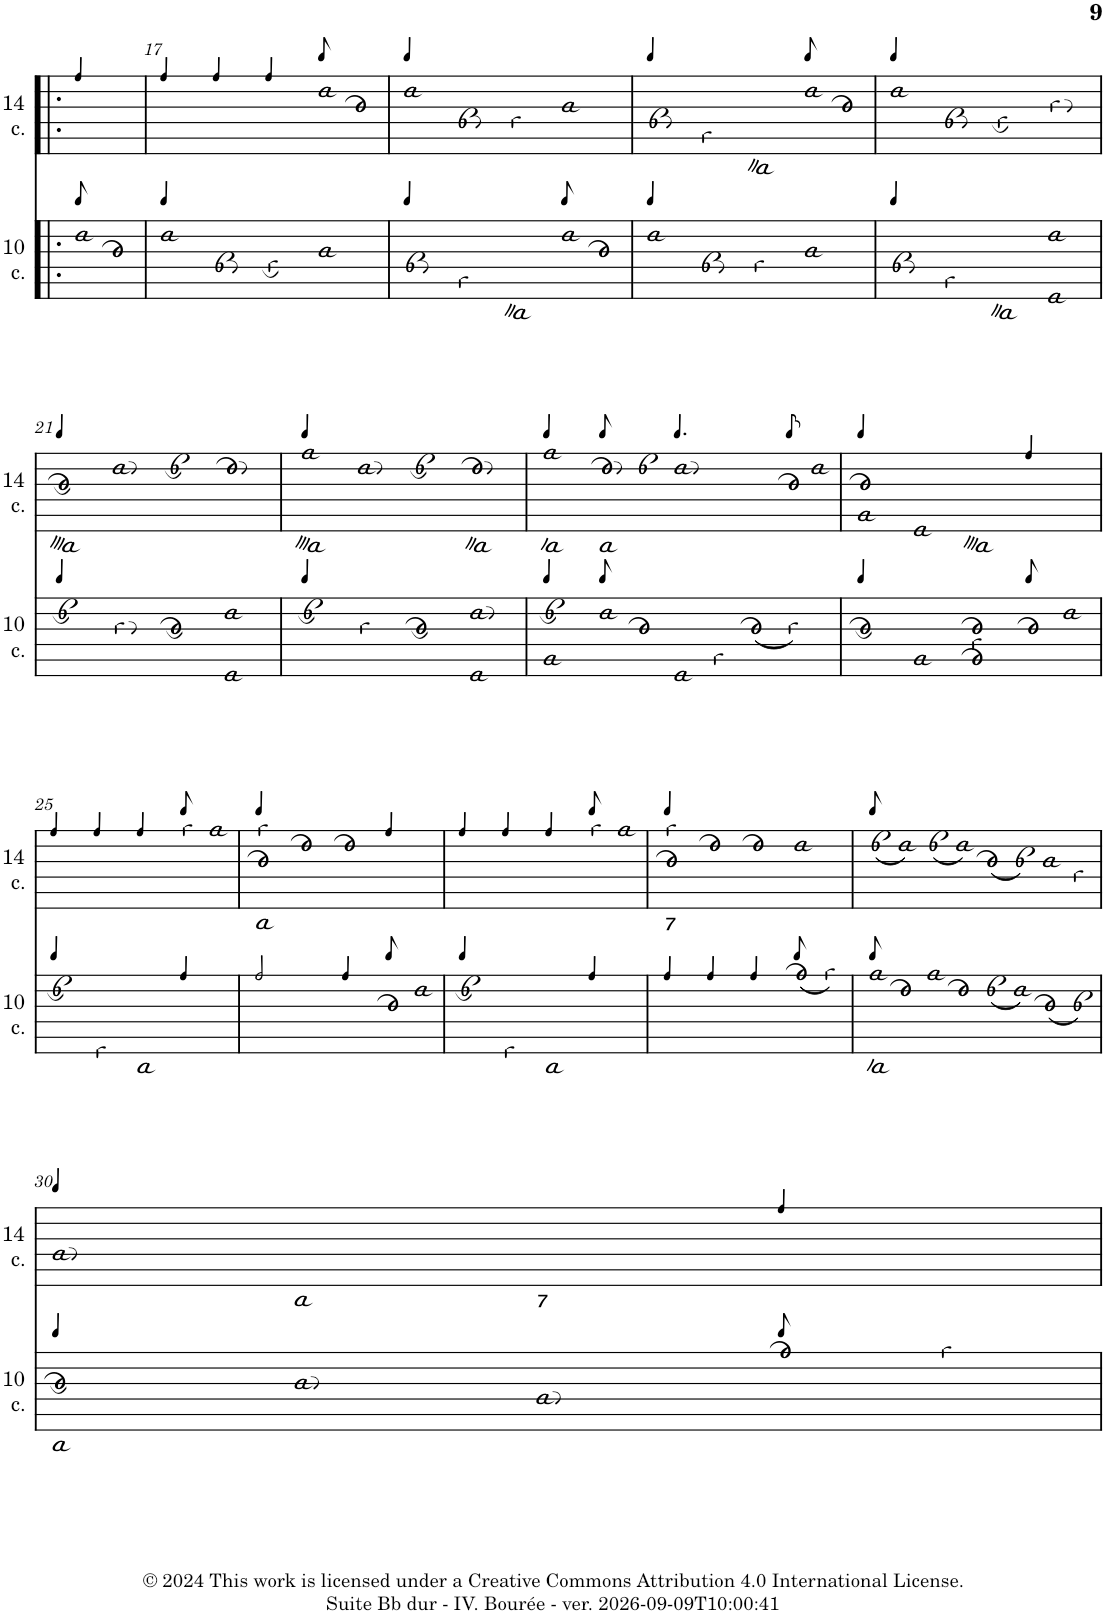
**kern	**kern
*part2	*part1
*staff2	*staff1
*I"10 c.	*I"14 c.
*I'10 c.	*I'14 c.
!!LO:PB:g=z
*k[]	*k[]
*M4/4	*M4/4
*met(c)	*met(c)
=16X1!|:	=16X1!|:
8dL	4r
8cJ	.
=17	=17
4d	4r
4F#X	4r
4G	4r
4A	8dL
.	8cJ
=18	=18
4F#X	4d
4D	4F#
4DD	4G
8dL	4A
8cJ	.
=19	=19
4d	4F#
4F#X	4D
4G	4DD
4A	8dL
.	8cJ
=20	=20
4F#X	4d
4D	4F#
4DD	4G
4GG 4d	4B
!!LO:LB:g=z
=21	=21
4e-X	4CC 4c
4B	4d
4c	4e-
4GG 4dn	4f
=22	=22
4e-X	4CC 4g
4B	4d
4c	4e-
4GG 4dn	4DD 4f
=23	=23
4C 4e-X	4EE- 4g
8dnL	8FF 8fL
8cJ	8e-J
8GGL	4.d
8DJ	.
(<8cL	.
8BJ)	16cLL
.	16dJJ
=24	=24
4c	4C 4c
4C	4GG
4E-X 4G 4c	4CC
8cL	4r
8dJ	.
!!LO:LB:g=z
=25	=25
4e-X	4r
4AA	4r
4FF	4r
4r	8aL
.	8gJ
=26	=26
2r	4FF 4c 4a
.	4f
4r	4f
8cL	4r
8dJ	.
=27	=27
4e-X	4r
4AA	4r
4FF	4r
4r	8aL
.	8gJ
=28	=28
4r	4FFF 4c 4a
4r	4f
4r	4f
(<8b-XL	4d
8aJ)	.
=29	=29
8EE-X 8gL	(<8e-L
8fJ	8dJ)
8gL	(<8e-L
8fJ	8dJ)
(<8e-XL	(<8cL
8dnJ)	8B-J)
(<8cL	8AL
8B-XJ)	8GJ
!!LO:LB:g=z
=30	=30
4FF 4c	4F
4A	4FF
4F	4FFF
8b-XL	4r
8aJ	.
=	=
*-	*-
